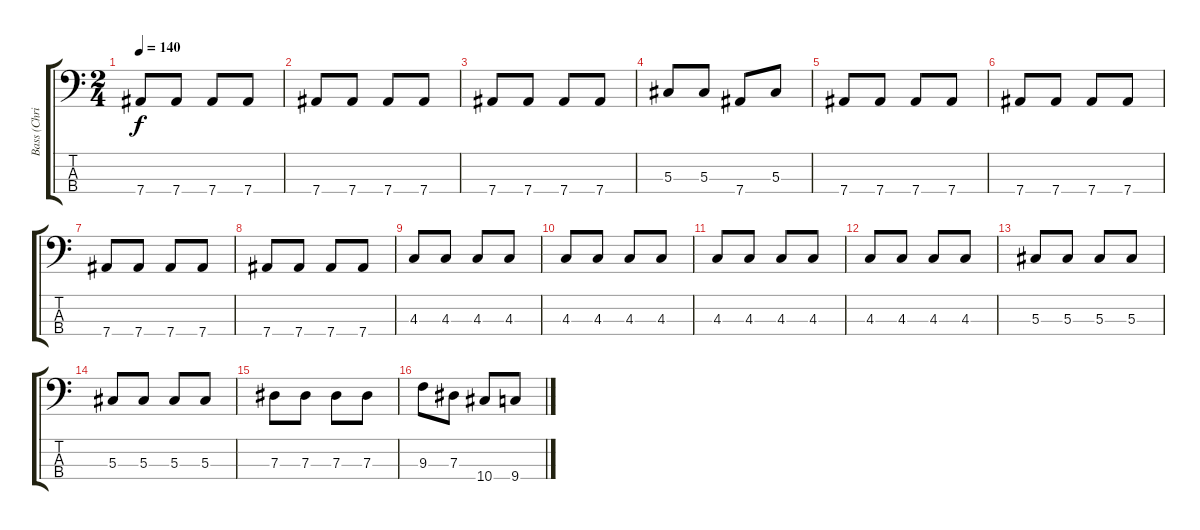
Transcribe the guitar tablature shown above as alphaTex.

\track ("Bass (Chris Steele)" "Bass (Chri") {instrument electricbasspick}
\staff {score tabs}
\tuning (Gb2 Db2 Ab1 Eb1) {hide}
\ts (2 4)
\tempo 140
\clef f4
\ks c
7.4.8{dy f} 7.4.8 7.4.8 7.4.8 |
7.4.8 7.4.8 7.4.8 7.4.8 |
7.4.8 7.4.8 7.4.8 7.4.8 |
5.3.8 5.3.8 7.4.8 5.3.8 |
7.4.8 7.4.8 7.4.8 7.4.8 |
7.4.8 7.4.8 7.4.8 7.4.8 |
7.4.8 7.4.8 7.4.8 7.4.8 |
7.4.8 7.4.8 7.4.8 7.4.8 |
4.3.8 4.3.8 4.3.8 4.3.8 |
4.3.8 4.3.8 4.3.8 4.3.8 |
4.3.8 4.3.8 4.3.8 4.3.8 |
4.3.8 4.3.8 4.3.8 4.3.8 |
5.3.8 5.3.8 5.3.8 5.3.8 |
5.3.8 5.3.8 5.3.8 5.3.8 |
7.3.8 7.3.8 7.3.8 7.3.8 |
9.3.8 7.3.8 10.4.8 9.4.8
